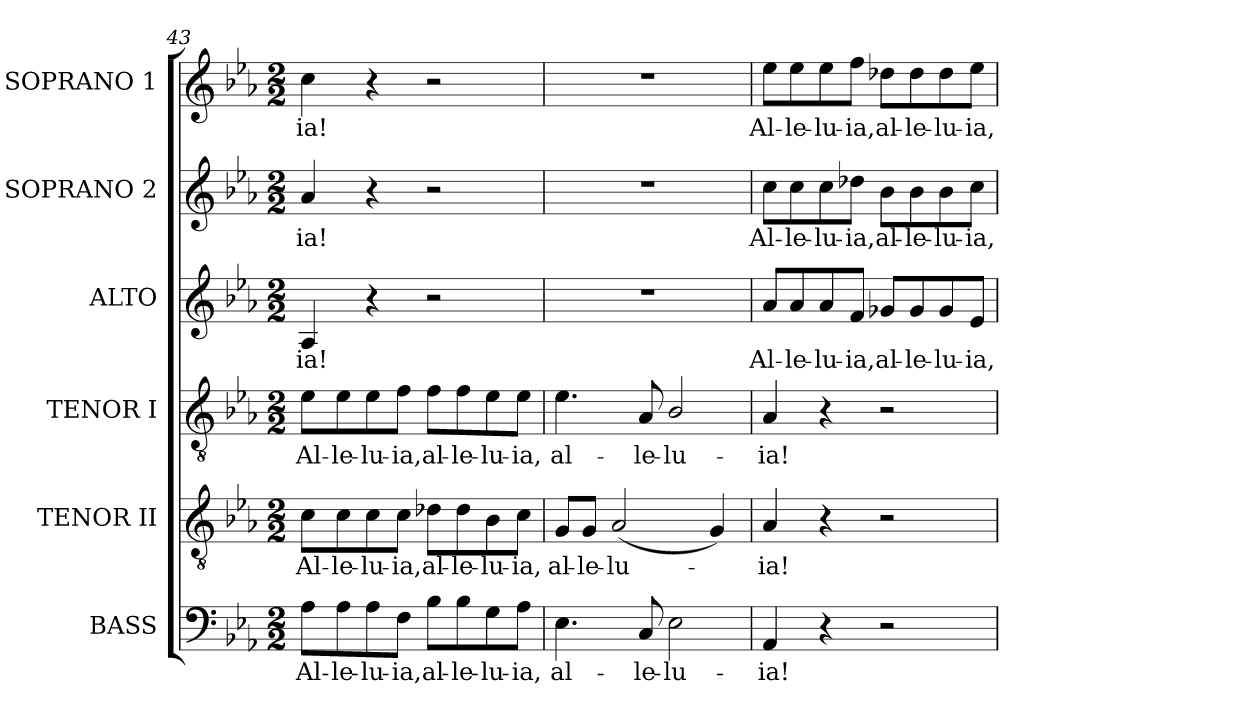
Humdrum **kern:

**kern	**text	**kern	**text	**kern	**text	**kern	**text	**kern	**text	**kern	**text
*part6	*part6	*part5	*part5	*part4	*part4	*part3	*part3	*part2	*part2	*part1	*part1
*staff6	*staff6	*staff5	*staff5	*staff4	*staff4	*staff3	*staff3	*staff2	*staff2	*staff1	*staff1
*I"BASS	*	*I"TENOR II	*	*I"TENOR I	*	*I"ALTO	*	*I"SOPRANO 2	*	*I"SOPRANO 1	*
*clefF4	*	*clefGv2	*	*clefGv2	*	*clefG2	*	*clefG2	*	*clefG2	*
*	*	*ITrd7c12	*	*ITrd7c12	*	*	*	*	*	*	*
*k[b-e-a-]	*	*k[b-e-a-]	*	*k[b-e-a-]	*	*k[b-e-a-]	*	*k[b-e-a-]	*	*k[b-e-a-]	*
*E-:	*	*E-:	*	*E-:	*	*E-:	*	*E-:	*	*E-:	*
*M2/2	*	*M2/2	*	*M2/2	*	*M2/2	*	*M2/2	*	*M2/2	*
=43	=43	=43	=43	=43	=43	=43	=43	=43	=43	=43	=43
!	!LO:LY:b:color=#000000	!	!	!	!	!	!	!	!	!	!
!	!	!	!LO:LY:b:color=#000000	!	!	!	!	!	!	!	!
!	!	!	!	!	!LO:LY:b:color=#000000	!	!	!	!	!	!
!	!	!	!	!	!	!	!LO:LY:b:color=#000000	!	!	!	!
!	!	!	!	!	!	!	!	!	!LO:LY:b:color=#000000	!	!
!	!	!	!	!	!	!	!	!	!	!	!LO:LY:b:color=#000000
8A-i\L	Al-	8Ci\L	Al-	8E-i\L	Al-	4A-i/	-ia!	4a-i/	-ia!	4cci\	-ia!
!	!LO:LY:b:color=#000000	!	!	!	!	!	!	!	!	!	!
!	!	!	!LO:LY:b:color=#000000	!	!	!	!	!	!	!	!
!	!	!	!	!	!LO:LY:b:color=#000000	!	!	!	!	!	!
8A-i\	-le-	8Ci\	-le-	8E-i\	-le-	.	.	.	.	.	.
!	!LO:LY:b:color=#000000	!	!	!	!	!	!	!	!	!	!
!	!	!	!LO:LY:b:color=#000000	!	!	!	!	!	!	!	!
!	!	!	!	!	!LO:LY:b:color=#000000	!	!	!	!	!	!
8A-i\	-lu-	8Ci\	-lu-	8E-i\	-lu-	4r	.	4r	.	4r	.
!	!LO:LY:b:color=#000000	!	!	!	!	!	!	!	!	!	!
!	!	!	!LO:LY:b:color=#000000	!	!	!	!	!	!	!	!
!	!	!	!	!	!LO:LY:b:color=#000000	!	!	!	!	!	!
8Fi\J	-ia,	8Ci\J	-ia,	8Fi\J	-ia,	.	.	.	.	.	.
!	!LO:LY:b:color=#000000	!	!	!	!	!	!	!	!	!	!
!	!	!	!LO:LY:b:color=#000000	!	!	!	!	!	!	!	!
!	!	!	!	!	!LO:LY:b:color=#000000	!	!	!	!	!	!
8B-i\L	al-	8D-Xi\L	al-	8Fi\L	al-	2r	.	2r	.	2r	.
!	!LO:LY:b:color=#000000	!	!	!	!	!	!	!	!	!	!
!	!	!	!LO:LY:b:color=#000000	!	!	!	!	!	!	!	!
!	!	!	!	!	!LO:LY:b:color=#000000	!	!	!	!	!	!
8B-i\	-le-	8D-i\	-le-	8Fi\	-le-	.	.	.	.	.	.
!	!LO:LY:b:color=#000000	!	!	!	!	!	!	!	!	!	!
!	!	!	!LO:LY:b:color=#000000	!	!	!	!	!	!	!	!
!	!	!	!	!	!LO:LY:b:color=#000000	!	!	!	!	!	!
8Gi\	-lu-	8BB-i\	-lu-	8E-i\	-lu-	.	.	.	.	.	.
!	!LO:LY:b:color=#000000	!	!	!	!	!	!	!	!	!	!
!	!	!	!LO:LY:b:color=#000000	!	!	!	!	!	!	!	!
!	!	!	!	!	!LO:LY:b:color=#000000	!	!	!	!	!	!
8A-i\J	-ia,	8Ci\J	-ia,	8E-i\J	-ia,	.	.	.	.	.	.
=44	=44	=44	=44	=44	=44	=44	=44	=44	=44	=44	=44
!	!LO:LY:b:color=#000000	!	!	!	!	!	!	!	!	!	!
!	!	!	!LO:LY:b:color=#000000	!	!	!	!	!	!	!	!
!	!	!	!	!	!LO:LY:b:color=#000000	!	!	!	!	!	!
4.E-i\	al-	8GGi/L	al-	4.E-i\	al-	1r	.	1r	.	1r	.
!	!	!	!LO:LY:b:color=#000000	!	!	!	!	!	!	!	!
.	.	8GGi/J	-le-	.	.	.	.	.	.	.	.
!	!	!	!LO:LY:b:color=#000000	!	!	!	!	!	!	!	!
.	.	(2AA-i/	-lu-	.	.	.	.	.	.	.	.
!	!LO:LY:b:color=#000000	!	!	!	!	!	!	!	!	!	!
!	!	!	!	!	!LO:LY:b:color=#000000	!	!	!	!	!	!
8Ci/	-le-	.	.	8AA-i/	-le-	.	.	.	.	.	.
!	!LO:LY:b:color=#000000	!	!	!	!	!	!	!	!	!	!
!	!	!	!	!	!LO:LY:b:color=#000000	!	!	!	!	!	!
2E-i\	-lu-	.	.	2BB-i/	-lu-	.	.	.	.	.	.
.	.	4GGi/)	.	.	.	.	.	.	.	.	.
!!LO:LB:g=z
=45	=45	=45	=45	=45	=45	=45	=45	=45	=45	=45	=45
!	!LO:LY:b:color=#000000	!	!	!	!	!	!	!	!	!	!
!	!	!	!LO:LY:b:color=#000000	!	!	!	!	!	!	!	!
!	!	!	!	!	!LO:LY:b:color=#000000	!	!	!	!	!	!
!	!	!	!	!	!	!	!LO:LY:b:color=#000000	!	!	!	!
!	!	!	!	!	!	!	!	!	!LO:LY:b:color=#000000	!	!
!	!	!	!	!	!	!	!	!	!	!	!LO:LY:b:color=#000000
4AA-i/	-ia!	4AA-i/	-ia!	4AA-i/	-ia!	8a-i/L	Al-	8cci\L	Al-	8ee-i\L	Al-
!	!	!	!	!	!	!	!LO:LY:b:color=#000000	!	!	!	!
!	!	!	!	!	!	!	!	!	!LO:LY:b:color=#000000	!	!
!	!	!	!	!	!	!	!	!	!	!	!LO:LY:b:color=#000000
.	.	.	.	.	.	8a-i/	-le-	8cci\	-le-	8ee-i\	-le-
!	!	!	!	!	!	!	!LO:LY:b:color=#000000	!	!	!	!
!	!	!	!	!	!	!	!	!	!LO:LY:b:color=#000000	!	!
!	!	!	!	!	!	!	!	!	!	!	!LO:LY:b:color=#000000
4r	.	4r	.	4r	.	8a-i/	-lu-	8cci\	-lu-	8ee-i\	-lu-
!	!	!	!	!	!	!	!LO:LY:b:color=#000000	!	!	!	!
!	!	!	!	!	!	!	!	!	!LO:LY:b:color=#000000	!	!
!	!	!	!	!	!	!	!	!	!	!	!LO:LY:b:color=#000000
.	.	.	.	.	.	8fi/J	-ia,	8dd-Xi\J	-ia,	8ffi\J	-ia,
!	!	!	!	!	!	!	!LO:LY:b:color=#000000	!	!	!	!
!	!	!	!	!	!	!	!	!	!LO:LY:b:color=#000000	!	!
!	!	!	!	!	!	!	!	!	!	!	!LO:LY:b:color=#000000
2r	.	2r	.	2r	.	8g-Xi/L	al-	8b-i\L	al-	8dd-Xi\L	al-
!	!	!	!	!	!	!	!LO:LY:b:color=#000000	!	!	!	!
!	!	!	!	!	!	!	!	!	!LO:LY:b:color=#000000	!	!
!	!	!	!	!	!	!	!	!	!	!	!LO:LY:b:color=#000000
.	.	.	.	.	.	8g-i/	-le-	8b-i\	-le-	8dd-i\	-le-
!	!	!	!	!	!	!	!LO:LY:b:color=#000000	!	!	!	!
!	!	!	!	!	!	!	!	!	!LO:LY:b:color=#000000	!	!
!	!	!	!	!	!	!	!	!	!	!	!LO:LY:b:color=#000000
.	.	.	.	.	.	8g-i/	-lu-	8b-i\	-lu-	8dd-i\	-lu-
!	!	!	!	!	!	!	!LO:LY:b:color=#000000	!	!	!	!
!	!	!	!	!	!	!	!	!	!LO:LY:b:color=#000000	!	!
!	!	!	!	!	!	!	!	!	!	!	!LO:LY:b:color=#000000
.	.	.	.	.	.	8e-i/J	-ia,	8cci\J	-ia,	8ee-i\J	-ia,
=	=	=	=	=	=	=	=	=	=	=	=
*-	*-	*-	*-	*-	*-	*-	*-	*-	*-	*-	*-
